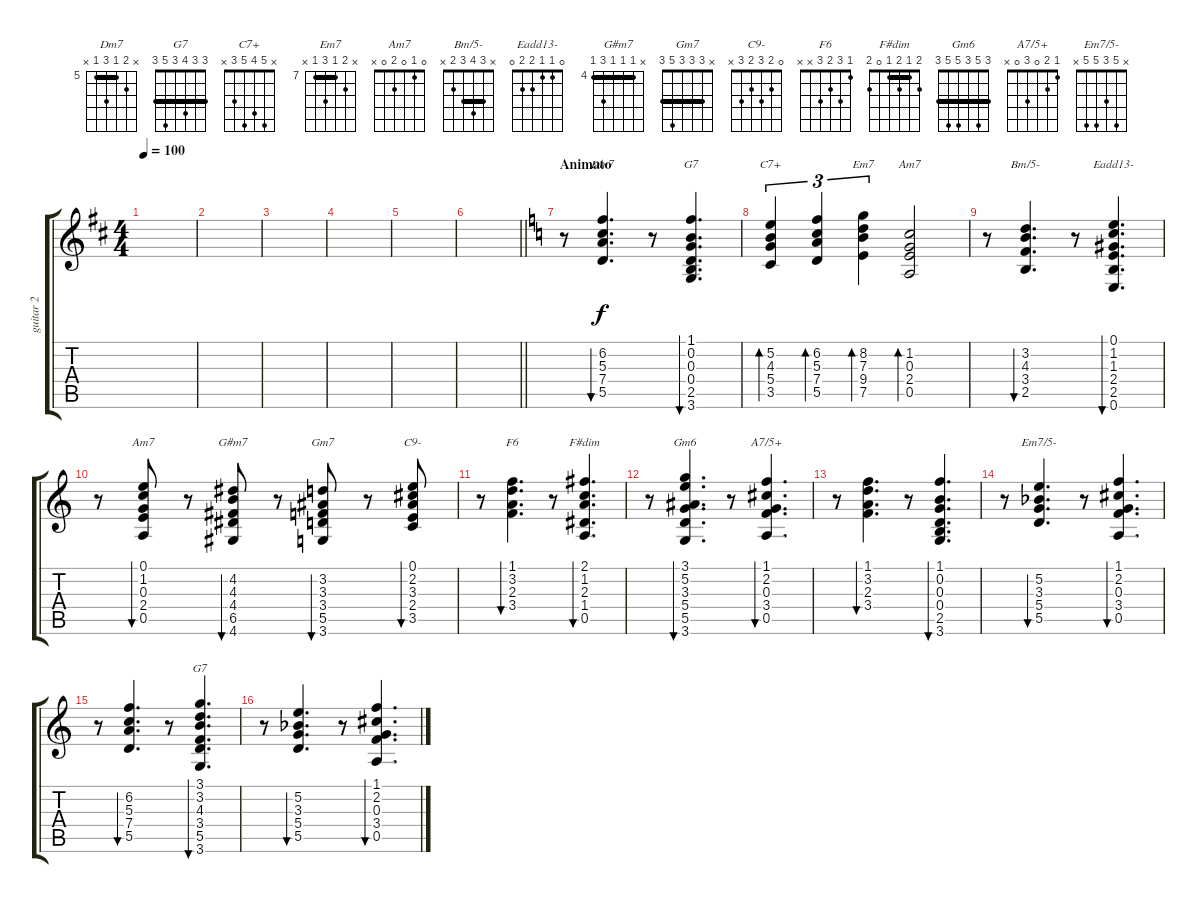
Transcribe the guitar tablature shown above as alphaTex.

\track ("guitar 2" "guitar 2") {instrument acousticguitarnylon}
\staff {score tabs}
\tuning (E4 B3 G3 D3 A2 E2) {hide}
\chord ("Dm7" x 6 5 7 5 x) {firstfret 5 barre 5}
\chord ("G7" 1 0 0 0 2 3)
\chord ("C7+" x 5 4 5 3 x)
\chord ("Em7" x 8 7 9 7 x) {firstfret 7 barre 7}
\chord ("Am7" x 1 0 2 0 x)
\chord ("Bm/5-" x 3 4 3 2 x) {barre 3}
\chord ("Eadd13-" 0 1 1 2 2 0)
\chord ("Am7" 0 1 0 2 0 x)
\chord ("G#m7" x 4 4 4 6 4) {firstfret 4 barre 4}
\chord ("Gm7" x 3 3 3 5 3) {barre 3}
\chord ("C9-" 0 2 3 2 3 x)
\chord ("F6" 1 3 2 3 x x)
\chord ("F#dim" 2 1 2 1 0 2) {barre 1}
\chord ("Gm6" 3 5 3 5 5 3) {barre 3}
\chord ("A7/5+" 1 2 0 3 0 x)
\chord ("Em7/5-" x 5 3 5 5 x)
\chord ("G7" 3 3 4 3 5 3) {barre 3}
\ts (4 4)
\tempo 100
\clef g2
\ks d
|
|
|
|
|
\barLineRight lightlight
|
\section ("" "Animato")
\ks c
r.8 (6.2 5.3 7.4 5.5).4{d bu 30 ch "Dm7"} r.8 (1.1 0.2 0.3 0.4 2.5 3.6).4{d bu 30 ch "G7"} |
(5.2 4.3 5.4 3.5).4{tu (3 2) bd 30 ch "C7+"} (6.2 5.3 7.4 5.5).4{tu (3 2) bd 30} (8.2 7.3 9.4 7.5).4{tu (3 2) bd 30 ch "Em7"} (1.2 0.3 2.4 0.5).2{bd 30 ch "Am7"} |
r.8 (3.2 4.3 3.4 2.5).4{d bu 30 ch "Bm/5-"} r.8 (0.1 1.2 1.3 2.4 2.5 0.6).4{d bu 30 ch "Eadd13-"} |
r.8 (0.1 1.2 0.3 2.4 0.5).8{bu 30 ch "Am7"} r.8 (4.2 4.3 4.4 6.5 4.6).8{bu 30 ch "G#m7"} r.8 (3.2 3.3 3.4 5.5 3.6).8{bu 30 ch "Gm7"} r.8 (0.1 2.2 3.3 2.4 3.5).8{bu 30 ch "C9-"} |
r.8 (1.1 3.2 2.3 3.4).4{d bu 30 ch "F6"} r.8 (2.1 1.2 2.3 1.4 0.5).4{d bu 30 ch "F#dim"} |
r.8 (3.1 5.2 3.3 5.4 5.5 3.6).4{d bu 30 ch "Gm6"} r.8 (1.1 2.2 0.3 3.4 0.5).4{d bu 30 ch "A7/5+"} |
r.8 (1.1 3.2 2.3 3.4).4{d bu 30} r.8 (1.1 0.2 0.3 0.4 2.5 3.6).4{d bu 30} |
r.8 (5.2 3.3{acc b} 5.4 5.5).4{d bu 30 ch "Em7/5-"} r.8 (1.1 2.2 0.3 3.4 0.5).4{d bu 30} |
r.8 (6.2 5.3 7.4 5.5).4{d bu 30} r.8 (3.1 3.2 4.3 3.4 5.5 3.6).4{d bu 30 ch "G7"} |
r.8 (5.2 3.3{acc b} 5.4 5.5).4{d bu 30} r.8 (1.1 2.2 0.3 3.4 0.5).4{d bu 30}
